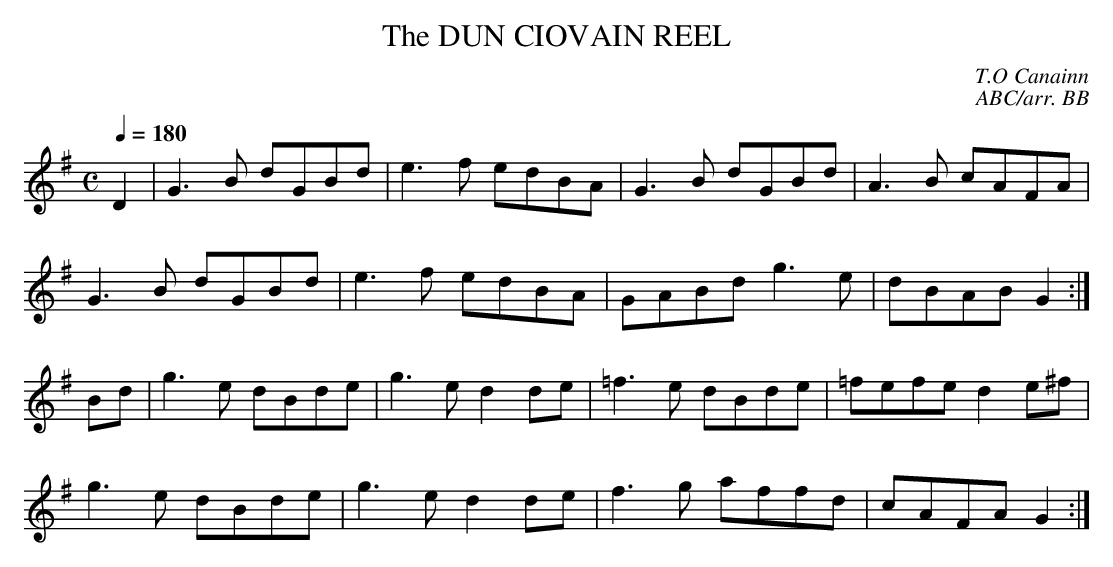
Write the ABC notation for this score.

X:1
T:DUN CIOVAIN REEL, The
C:T.O Canainn
C:ABC/arr. BB
Q:1/4=180
M:C
K:G
D2|G3B dGBd|e3f edBA|G3B dGBd|A3B cAFA|
G3B dGBd|e3f edBA|GABd g3e|dBAB G2:|
Bd|g3e dBde|g3e d2de|=f3e dBde|=fefe d2e^f|
g3e dBde|g3e d2de|f3g affd|cAFA G2:|
